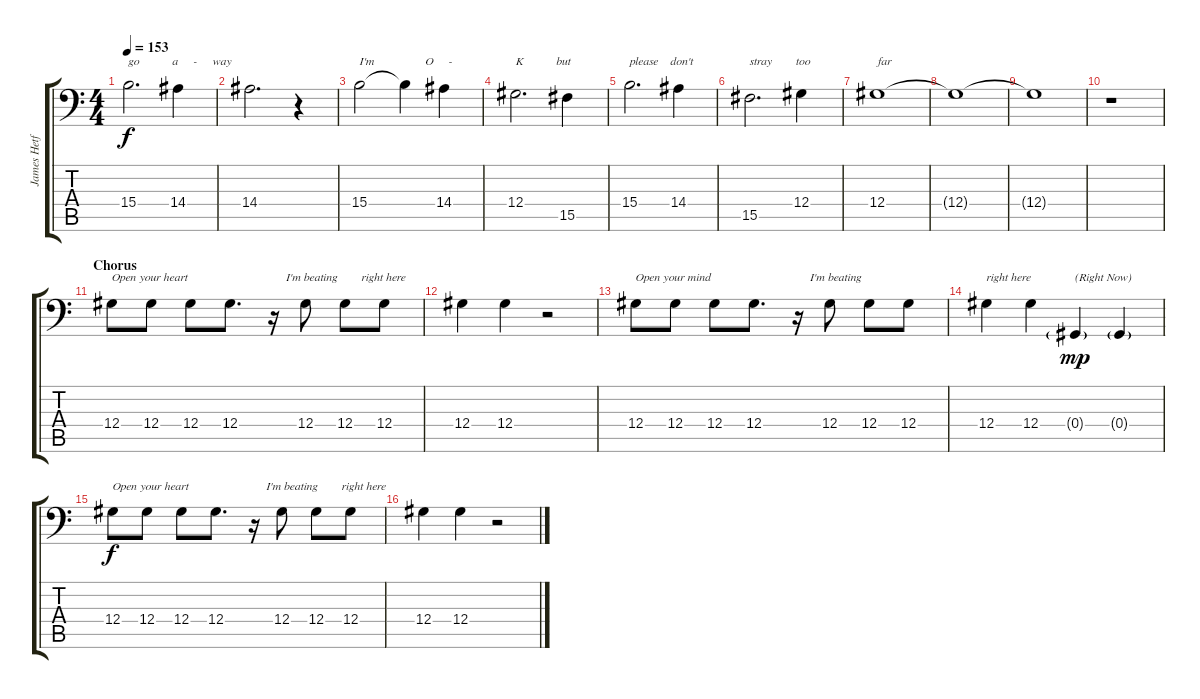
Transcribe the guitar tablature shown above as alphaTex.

\track ("James Hetfield (Vocals)" "James Hetf") {instrument lead8bassandlead}
\staff {score tabs}
\tuning (Bb3 F3 Db3 Ab2 Eb2 Ab1) {hide}
\ts (4 4)
\tempo 153
\clef f4
\ks c
15.4.2{d txt "go           a     -     way" dy f} 14.4.4 |
14.4.2{d} r.4 |
15.4.2{txt "I'm                 O     -    "} 15.4{t}.4 14.4.4 |
12.4.2{d txt "K           but"} 15.5.4 |
15.4.2{d txt "please    don't "} 14.4.4 |
15.5.2{d txt "stray        too"} 12.4.4 |
12.4.1{txt "far"} |
12.4{t}.1 |
12.4{t}.1 |
r.1 |
\section ("" "Chorus")
12.4.8{txt "Open your heart"} 12.4.8 12.4.8 12.4.8{d} r.16{txt "    I'm beating        right here"} 12.4.8 12.4.8 12.4.8 |
12.4.4 12.4.4 r.2 |
12.4.8{txt "Open your mind"} 12.4.8 12.4.8 12.4.8{d} r.16{txt "    I'm beating    "} 12.4.8 12.4.8 12.4.8 |
12.4.4{txt "right here"} 12.4.4 0.4{g}.4{txt "(Right Now)" dy mp} 0.4{g}.4 |
12.4.8{txt "Open your heart" dy f} 12.4.8 12.4.8 12.4.8{d} r.16{txt "    I'm beating        right here"} 12.4.8 12.4.8 12.4.8 |
12.4.4 12.4.4 r.2
